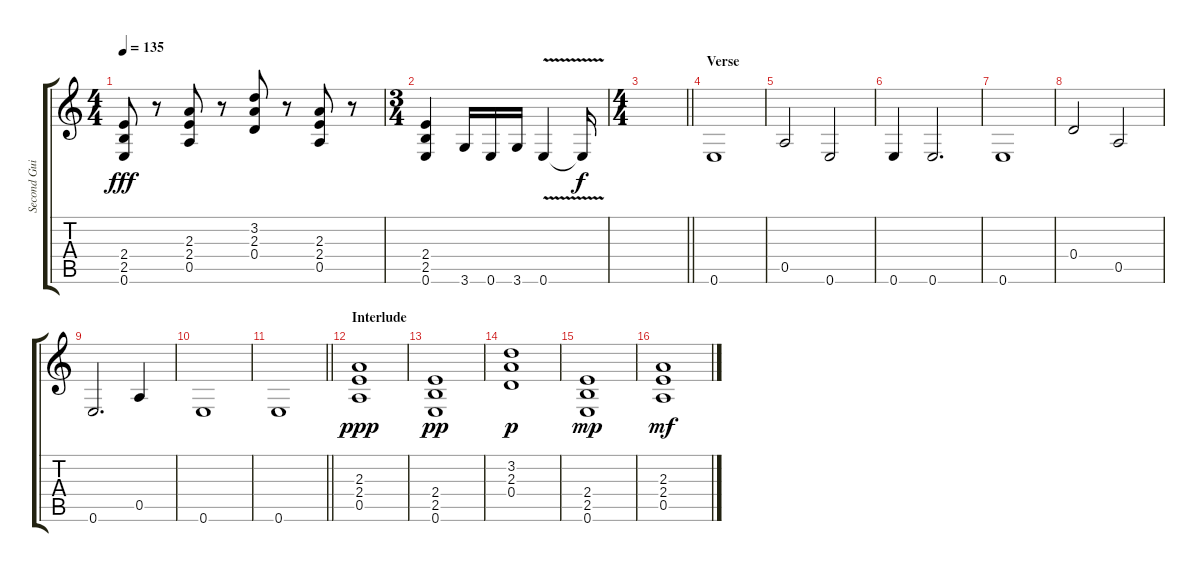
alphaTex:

\track ("Second Guitar" "Second Gui") {instrument overdrivenguitar}
\staff {score tabs}
\tuning (E4 B3 G3 D3 A2 E2) {hide}
\ts (4 4)
\tempo 135
\clef g2
\ks c
(2.4 2.5 0.6).8{dy fff} r.8 (2.3 2.4 0.5).8 r.8 (3.2 2.3 0.4).8 r.8 (2.3 2.4 0.5).8 r.8 |
\ts (3 4)
(2.4 2.5 0.6).4 3.6.16 0.6.16 3.6.16 0.6{v}.4 0.6{t}.16{dy f} |
\ts (4 4)
\barLineRight lightlight
|
\section ("" "Verse")
0.6.1 |
0.5.2 0.6.2 |
0.6.4 0.6.2{d} |
0.6.1 |
0.4.2 0.5.2 |
0.6.2{d} 0.5.4 |
0.6.1 |
\barLineRight lightlight
0.6.1 |
\section ("" "Interlude")
(2.3 2.4 0.5).1{dy ppp} |
(2.4 2.5 0.6).1{dy pp} |
(3.2 2.3 0.4).1{dy p} |
(2.4 2.5 0.6).1{dy mp} |
(2.3 2.4 0.5).1{dy mf}
